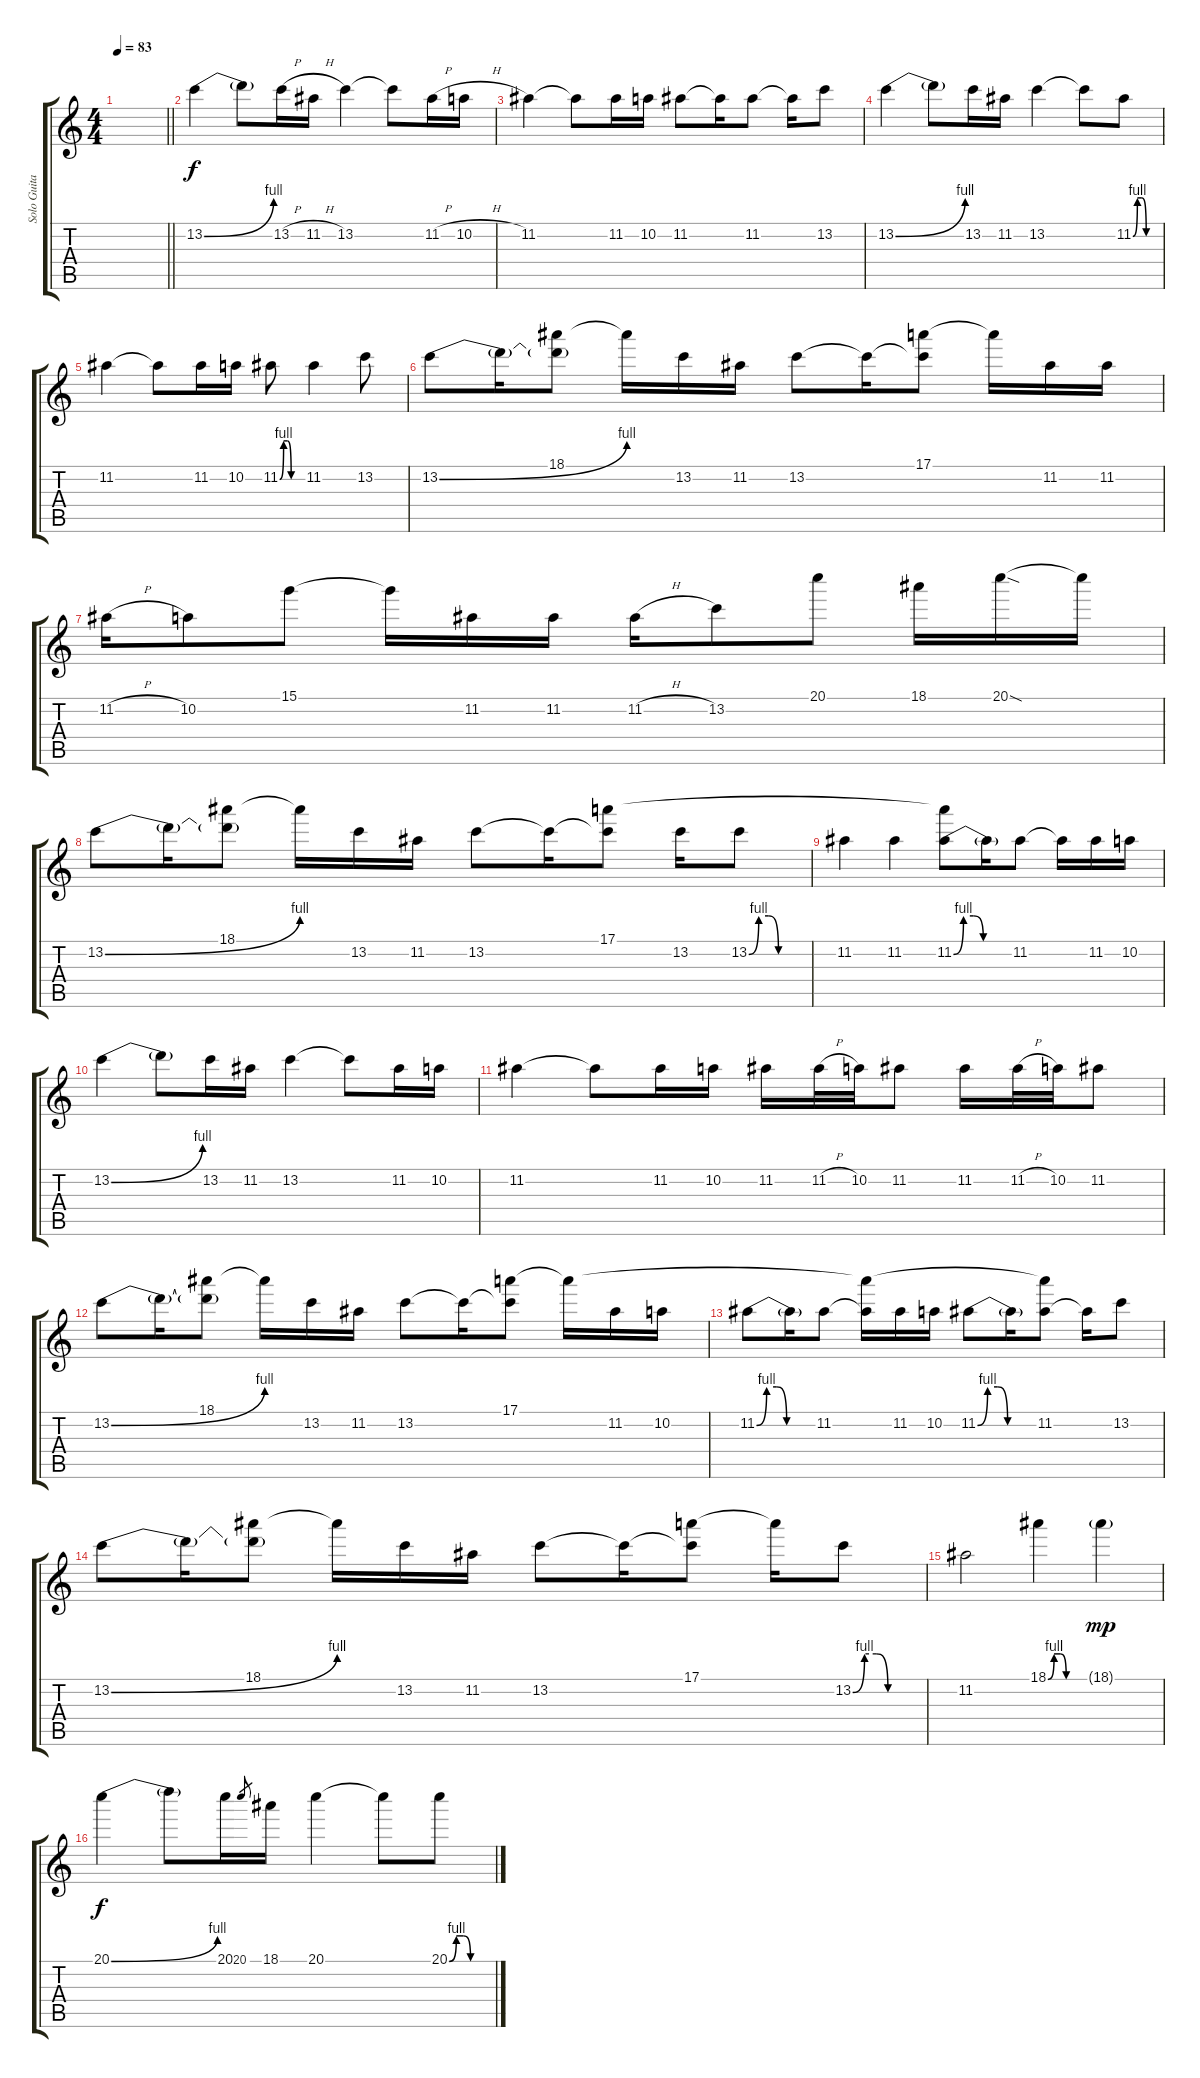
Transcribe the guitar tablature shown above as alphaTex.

\track ("Solo Guitar 1 (Doubled)" "Solo Guita") {instrument overdrivenguitar}
\staff {score tabs}
\tuning (E4 B3 G3 D3 A2 E2) {hide}
\ts (4 4)
\tempo 83
\clef g2
\barLineRight lightlight
\ks c
|
13.2{be (bend 0 0 60 4)}.4 13.2{t}.8 13.2{h}.16 11.2{h}.16 13.2.4 13.2{t}.8 11.2{h}.16 10.2{h}.16 |
11.2.4 11.2{t}.8 11.2.16 10.2.16 11.2.8 11.2{t}.16 11.2.8 11.2{t}.16 13.2.8 |
13.2{be (bend 0 0 60 4)}.4 13.2{t}.8 13.2.16 11.2.16 13.2.4 13.2{t}.8 11.2{be (custom 0 0 10 4 20 4 30 0 60 0)}.8 |
11.2.4 11.2{t}.8 11.2.16 10.2.16 11.2{be (custom 0 0 10 4 20 4 30 0 60 0)}.8 11.2.4 13.2.8 |
13.2{be (bend 0 0 60 4)}.8 13.2{t}.16 (18.1 13.2{t}).8 18.1{t}.16 13.2.16 11.2.16 13.2.8 13.2{t}.16 (17.1 13.2{t}).8 17.1{t}.16 11.2.16 11.2.16 |
11.2{h}.16 10.2.8 15.1.8 15.1{t}.16 11.2.16 11.2.16 11.2{h}.16 13.2.8 20.1.8 18.1.16 20.1{sod}.16 20.1{t}.16 |
13.2{be (bend 0 0 60 4)}.8 13.2{t}.16 (18.1 13.2{t}).8 18.1{t}.16 13.2.16 11.2.16 13.2.8 13.2{t}.16 (17.1 13.2{t}).8 13.2.16 13.2{be (custom 0 0 10 4 20 4 30 0 60 0)}.8 |
11.2.4 11.2.4 (17.1{t} 11.2{be (custom 0 0 10 4 20 4 30 0 60 0)}).8 11.2{t}.16 11.2.8 11.2{t}.16 11.2.16 10.2.16 |
13.2{be (bend 0 0 60 4)}.4 13.2{t}.8 13.2.16 11.2.16 13.2.4 13.2{t}.8 11.2.16 10.2.16 |
11.2.4 11.2{t}.8 11.2.16 10.2.16 11.2.16 11.2{h}.32 10.2.32 11.2.8 11.2.16 11.2{h}.32 10.2.32 11.2.8 |
13.2{be (bend 0 0 60 4)}.8 13.2{t}.16 (18.1 13.2{t}).8 18.1{t}.16 13.2.16 11.2.16 13.2.8 13.2{t}.16 (17.1 13.2{t}).8 17.1{t}.16 11.2.16 10.2.16 |
11.2{be (custom 0 0 10 4 20 4 30 0 60 0)}.8 11.2{t}.16 11.2.8 (17.1{t} 11.2{t}).16 11.2.16 10.2.16 11.2{be (custom 0 0 10 4 20 4 30 0 60 0)}.8 11.2{t}.16 (17.1{t} 11.2).8 11.2{t}.16 13.2.8 |
13.2{be (bend 0 0 60 4)}.8 13.2{t}.16 (18.1 13.2{t}).8 18.1{t}.16 13.2.16 11.2.16 13.2.8 13.2{t}.16 (17.1 13.2{t}).8 17.1{t}.16 13.2{be (custom 0 0 10 4 20 4 30 0 60 0)}.8 |
11.2.2 18.1{be (custom 0 0 10 4 20 4 30 0 60 0)}.4 18.1{g}.4{dy mp} |
20.1{be (bend 0 0 60 4)}.4{dy f} 20.1{t}.8 20.1.16 20.1.8{gr} 18.1.16 20.1.4 20.1{t}.8 20.1{be (custom 0 0 10 4 20 4 30 0 60 0)}.8
